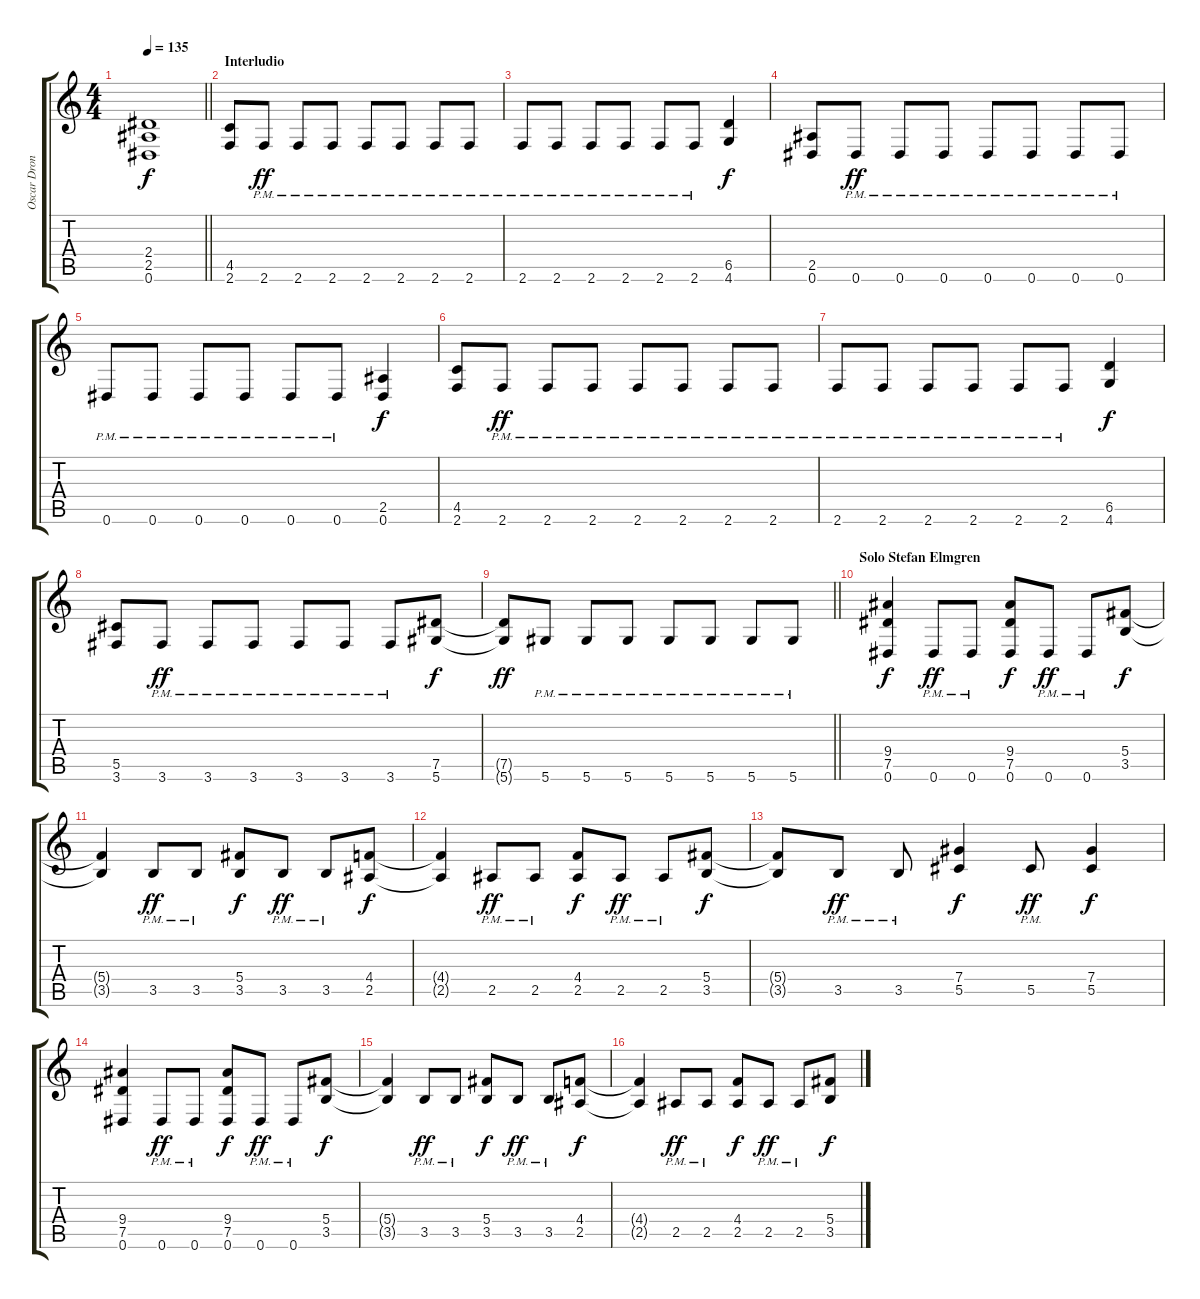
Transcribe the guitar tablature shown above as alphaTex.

\track ("Oscar Dronjak" "Oscar Dron") {instrument distortionguitar}
\staff {score tabs}
\tuning (Eb4 Bb3 Gb3 Db3 Ab2 Eb2) {hide}
\ts (4 4)
\tempo 135
\clef g2
\barLineRight lightlight
\ks c
(2.4{t} 2.5{t} 0.6{t}).1{dy f} |
\section ("" "Interludio")
(4.5 2.6).8 2.6{pm}.8{dy ff} 2.6{pm}.8 2.6{pm}.8 2.6{pm}.8 2.6{pm}.8 2.6{pm}.8 2.6{pm}.8 |
2.6{pm}.8 2.6{pm}.8 2.6{pm}.8 2.6{pm}.8 2.6{pm}.8 2.6{pm}.8 (6.5 4.6).4{dy f} |
(2.5 0.6).8 0.6{pm}.8{dy ff} 0.6{pm}.8 0.6{pm}.8 0.6{pm}.8 0.6{pm}.8 0.6{pm}.8 0.6{pm}.8 |
0.6{pm}.8 0.6{pm}.8 0.6{pm}.8 0.6{pm}.8 0.6{pm}.8 0.6{pm}.8 (2.5 0.6).4{dy f} |
(4.5 2.6).8 2.6{pm}.8{dy ff} 2.6{pm}.8 2.6{pm}.8 2.6{pm}.8 2.6{pm}.8 2.6{pm}.8 2.6{pm}.8 |
2.6{pm}.8 2.6{pm}.8 2.6{pm}.8 2.6{pm}.8 2.6{pm}.8 2.6{pm}.8 (6.5 4.6).4{dy f} |
(5.5 3.6).8 3.6{pm}.8{dy ff} 3.6{pm}.8 3.6{pm}.8 3.6{pm}.8 3.6{pm}.8 3.6{pm}.8 (7.5 5.6).8{dy f} |
\barLineRight lightlight
(7.5{t} 5.6{t}).8{dy ff} 5.6{pm}.8 5.6{pm}.8 5.6{pm}.8 5.6{pm}.8 5.6{pm}.8 5.6{pm}.8 5.6{pm}.8 |
\section ("" "Solo Stefan Elmgren")
(9.4 7.5 0.6).4{dy f} 0.6{pm}.8{dy ff} 0.6{pm}.8 (9.4 7.5 0.6).8{dy f} 0.6{pm}.8{dy ff} 0.6{pm}.8 (5.4 3.5).8{dy f} |
(5.4{t} 3.5{t}).4 3.5{pm}.8{dy ff} 3.5{pm}.8 (5.4 3.5).8{dy f} 3.5{pm}.8{dy ff} 3.5{pm}.8 (4.4 2.5).8{dy f} |
(4.4{t} 2.5{t}).4 2.5{pm}.8{dy ff} 2.5{pm}.8 (4.4 2.5).8{dy f} 2.5{pm}.8{dy ff} 2.5{pm}.8 (5.4 3.5).8{dy f} |
(5.4{t} 3.5{t}).8 3.5{pm}.8{dy ff} 3.5{pm}.8 (7.4 5.5).4{dy f} 5.5{pm}.8{dy ff} (7.4 5.5).4{dy f} |
(9.4 7.5 0.6).4 0.6{pm}.8{dy ff} 0.6{pm}.8 (9.4 7.5 0.6).8{dy f} 0.6{pm}.8{dy ff} 0.6{pm}.8 (5.4 3.5).8{dy f} |
(5.4{t} 3.5{t}).4 3.5{pm}.8{dy ff} 3.5{pm}.8 (5.4 3.5).8{dy f} 3.5{pm}.8{dy ff} 3.5{pm}.8 (4.4 2.5).8{dy f} |
(4.4{t} 2.5{t}).4 2.5{pm}.8{dy ff} 2.5{pm}.8 (4.4 2.5).8{dy f} 2.5{pm}.8{dy ff} 2.5{pm}.8 (5.4 3.5).8{dy f}
